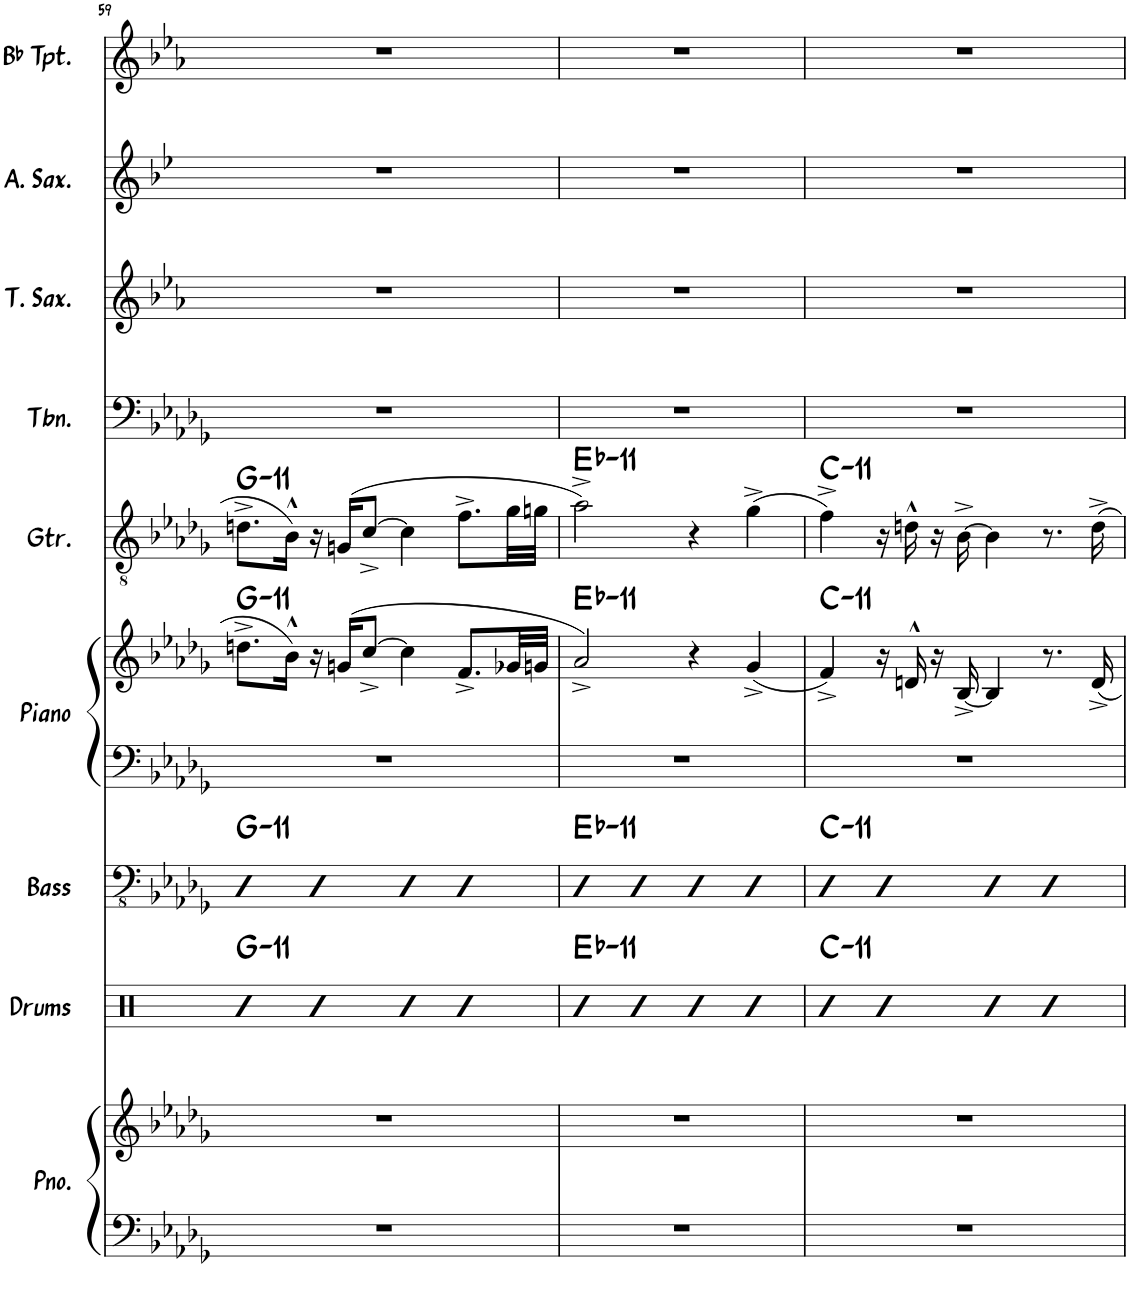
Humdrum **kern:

**kern	**kern	**kern	**harte	**kern	**harte	**kern	**kern	**harte	**kern	**harte	**kern	**kern	**kern	**kern
*part9	*part9	*part8	*part8	*part7	*part7	*part6	*part6	*part6	*part5	*part5	*part4	*part3	*part2	*part1
*staff11	*staff10	*staff9	*	*staff8	*	*staff7	*staff6	*	*staff5	*	*staff4	*staff3	*staff2	*staff1
*I"Piano	*	*I"Drums	*	*I"Bass	*	*I"Piano	*	*	*I"Guitar	*	*I"Trombone	*I"Tenor Saxophone	*I"Alto Saxophone	*I"Bb Trumpet
*I'Pno.	*	*I'Drums	*	*I'Bass	*	*I'Piano	*	*	*I'Gtr.	*	*I'Tbn.	*I'T. Sax.	*I'A. Sax.	*I'Bb Tpt.
!!LO:PB:g=z
*clefF4	*clefG2	*clefX	*	*clefFv4	*	*clefF4	*clefG2	*	*clefGv2	*	*clefF4	*clefG2	*clefG2	*clefG2
*	*	*	*	*	*	*	*	*	*	*	*	*Trd8c14	*Trd5c9	*Trd1c2
*k[b-e-a-d-g-]	*k[b-e-a-d-g-]	*k[]	*	*k[b-e-a-d-g-]	*	*k[b-e-a-d-g-]	*k[b-e-a-d-g-]	*	*k[b-e-a-d-g-]	*	*k[b-e-a-d-g-]	*k[b-e-a-]	*k[b-e-]	*k[b-e-a-]
*M4/4	*M4/4	*M4/4	*	*M4/4	*	*M4/4	*M4/4	*	*M4/4	*	*M4/4	*M4/4	*M4/4	*M4/4
=59	=59	=59	=59	=59	=59	=59	=59	=59	=59	=59	=59	=59	=59	=59
!	!	!	!LO:H:kt=11	!	!LO:H:kt=11	!	!	!LO:H:kt=11	!	!LO:H:kt=11	!	!	!	!
1r	1r	4R	G:min9(11)	4DD-	G:min9(11)	1r	8.ddn^\L	G:min9(11)	8.dn^\L	G:min9(11)	1r	1r	1r	1r
.	.	.	.	.	.	.	16b-^^\Jk	.	16B-^^\Jk	.	.	.	.	.
.	.	4R	.	4DD-	.	.	16r	.	16r	.	.	.	.	.
.	.	.	.	.	.	.	(16gn/KL	.	(16Gn/KL	.	.	.	.	.
.	.	.	.	.	.	.	[8cc^/J	.	[8c^/J	.	.	.	.	.
.	.	4R	.	4DD-	.	.	4cc\]	.	4c\]	.	.	.	.	.
.	.	4R	.	4DD-	.	.	8.f^/L	.	8.f^\L	.	.	.	.	.
.	.	.	.	.	.	.	32g-X/LL	.	32g-\LL	.	.	.	.	.
.	.	.	.	.	.	.	32gn/JJJ	.	32gn\JJJ	.	.	.	.	.
=60	=60	=60	=60	=60	=60	=60	=60	=60	=60	=60	=60	=60	=60	=60
!	!	!	!LO:H:kt=11	!	!LO:H:kt=11	!	!	!LO:H:kt=11	!	!LO:H:kt=11	!	!	!	!
1r	1r	4R	Eb:min9(11)	4DD-	Eb:min9(11)	1r	2a-^/)	Eb:min9(11)	2a-^\)	Eb:min9(11)	1r	1r	1r	1r
.	.	4R	.	4DD-	.	.	.	.	.	.	.	.	.	.
.	.	4R	.	4DD-	.	.	4r	.	4r	.	.	.	.	.
.	.	4R	.	4DD-	.	.	(4g-^/	.	(4g-^\	.	.	.	.	.
=61	=61	=61	=61	=61	=61	=61	=61	=61	=61	=61	=61	=61	=61	=61
!	!	!	!LO:H:kt=11	!	!LO:H:kt=11	!	!	!LO:H:kt=11	!	!LO:H:kt=11	!	!	!	!
1r	1r	4R	C:min9(11)	4DD-	C:min9(11)	1r	4f^/)	C:min9(11)	4f^\)	C:min9(11)	1r	1r	1r	1r
.	.	4R	.	4DD-	.	.	16r	.	16r	.	.	.	.	.
.	.	.	.	.	.	.	16dn^^/	.	16dn^^\	.	.	.	.	.
.	.	.	.	.	.	.	16r	.	16r	.	.	.	.	.
.	.	.	.	.	.	.	[16B-^/	.	[16B-^\	.	.	.	.	.
.	.	4R	.	4DD-	.	.	4B-/]	.	4B-\]	.	.	.	.	.
.	.	4R	.	4DD-	.	.	8.r	.	8.r	.	.	.	.	.
.	.	.	.	.	.	.	16d^/	.	16d^\	.	.	.	.	.
=	=	=	=	=	=	=	=	=	=	=	=	=	=	=
*-	*-	*-	*-	*-	*-	*-	*-	*-	*-	*-	*-	*-	*-	*-
